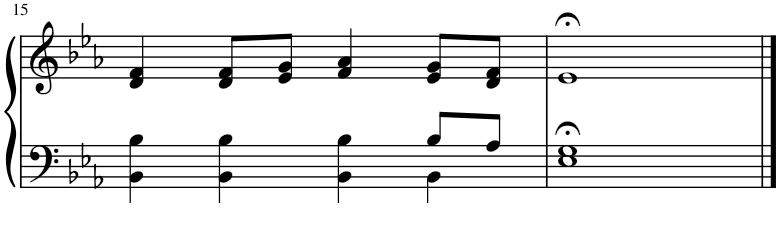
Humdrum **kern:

**kern	**kern
*part1	*part1
*staff2	*staff1
*I"Piano	*
*I'Pno.	*
!!LO:PB:g=z
*clefF4	*clefG2
*k[b-e-a-]	*k[b-e-a-]
*M4/4	*M4/4
=15	=15
*^	*
2.ryy	4BB-\ 4B-\	4d/ 4f/
.	4BB-\ 4B-\	8d/ 8f/L
.	.	8e-/ 8g/J
.	4BB-\ 4B-\	4f/ 4a-/
8B-/L	4BB-\	8e-/ 8g/L
8A-/J	.	8d/ 8f/J
*v	*v	*
=16	=16
1E-;< 1G;<	1e-;<
==	==
*-	*-
